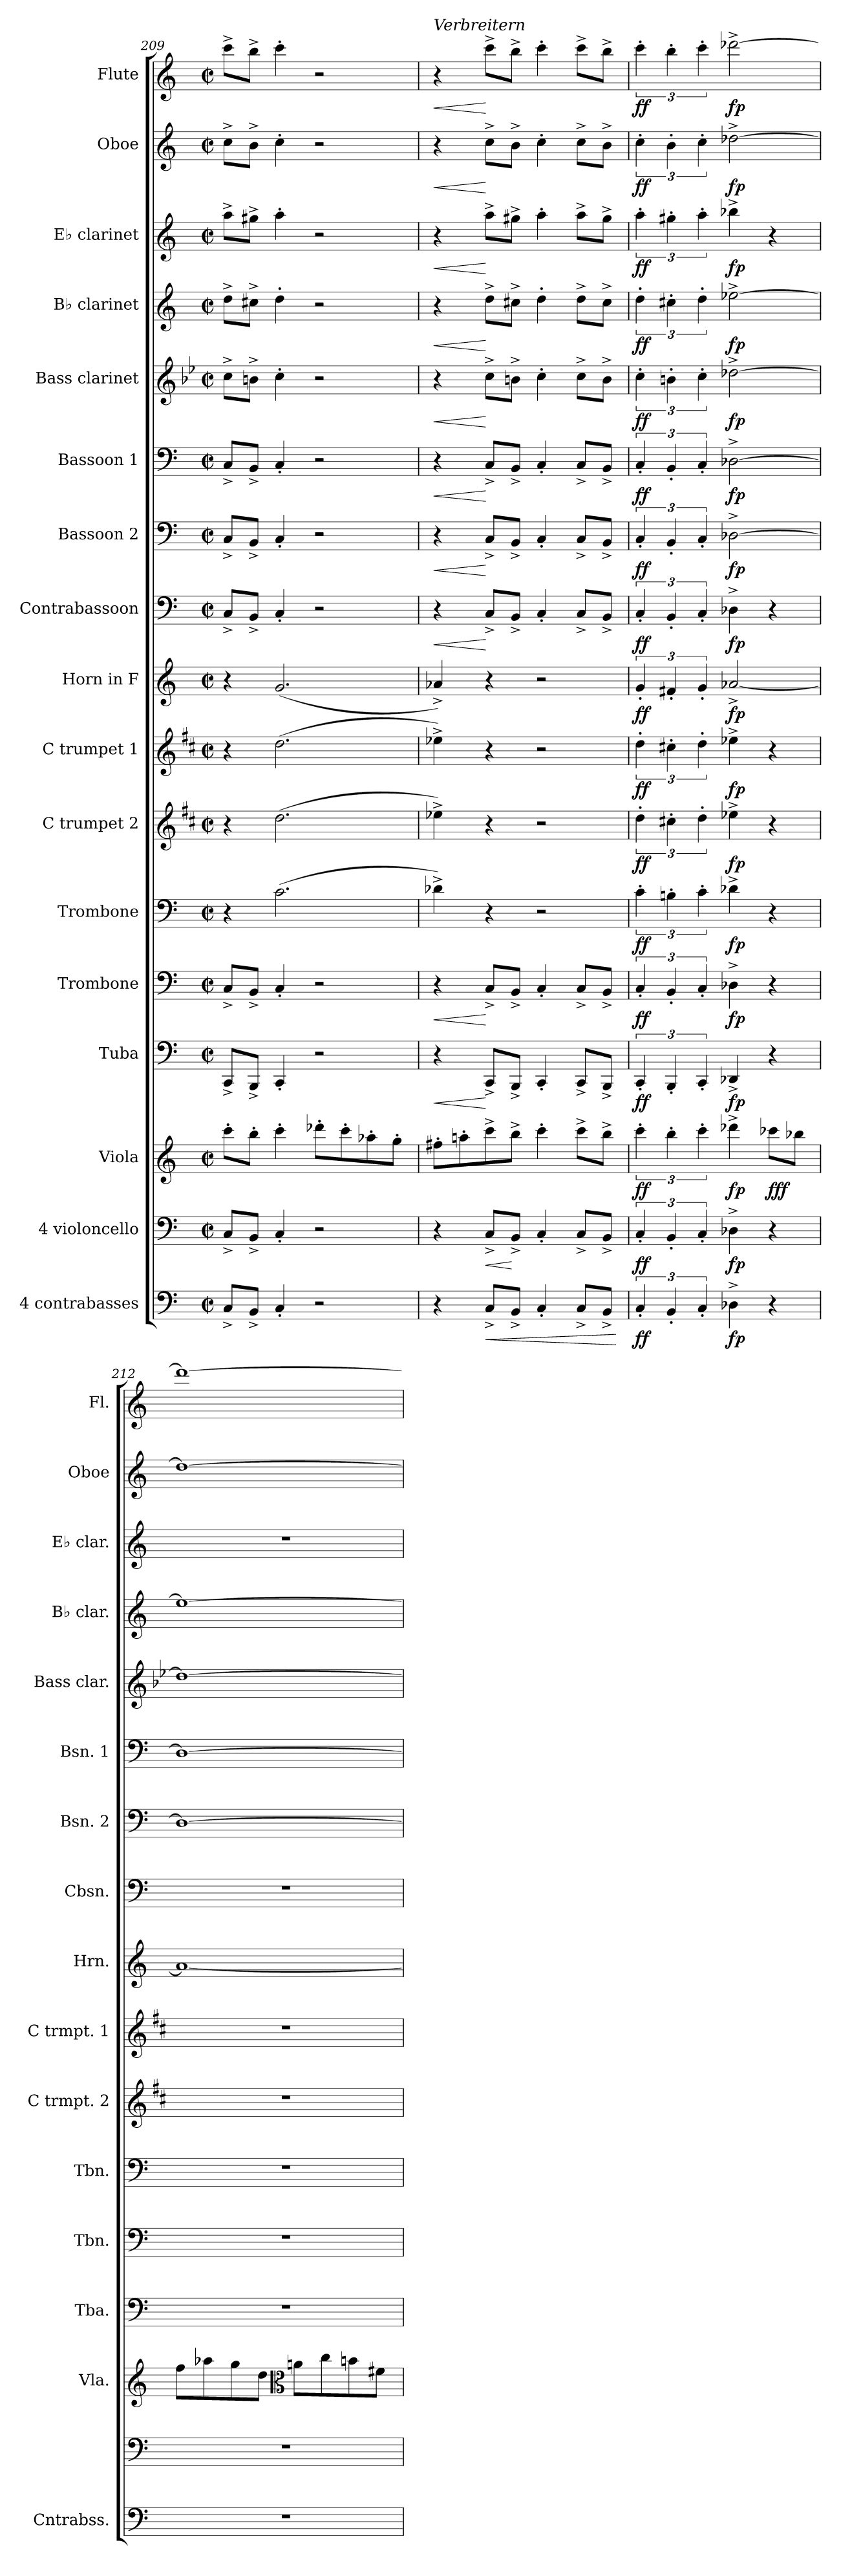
**kern	**dynam	**kern	**dynam	**kern	**dynam	**kern	**dynam	**kern	**dynam	**kern	**dynam	**kern	**dynam	**kern	**dynam	**kern	**dynam	**kern	**dynam	**kern	**dynam	**kern	**dynam	**kern	**dynam	**kern	**dynam	**kern	**dynam	**kern	**dynam	**kern	**dynam
*part17	*part17	*part16	*part16	*part15	*part15	*part14	*part14	*part13	*part13	*part12	*part12	*part11	*part11	*part10	*part10	*part9	*part9	*part8	*part8	*part7	*part7	*part6	*part6	*part5	*part5	*part4	*part4	*part3	*part3	*part2	*part2	*part1	*part1
*staff17	*staff17	*staff16	*staff16	*staff15	*staff15	*staff14	*staff14	*staff13	*staff13	*staff12	*staff12	*staff11	*staff11	*staff10	*staff10	*staff9	*staff9	*staff8	*staff8	*staff7	*staff7	*staff6	*staff6	*staff5	*staff5	*staff4	*staff4	*staff3	*staff3	*staff2	*staff2	*staff1	*staff1
*I"4 contrabasses	*	*I"4 violoncello	*	*I"Viola	*	*I"Tuba	*	*I"Trombone	*	*I"Trombone	*	*I"C trumpet 2	*	*I"C trumpet 1	*	*I"Horn in F	*	*I"Contrabassoon	*	*I"Bassoon 2	*	*I"Bassoon 1	*	*I"Bass clarinet	*	*I"B♭ clarinet	*	*I"E♭ clarinet	*	*I"Oboe	*	*I"Flute	*
*I'Cntrabss.	*	*	*	*I'Vla.	*	*I'Tba.	*	*I'Tbn.	*	*I'Tbn.	*	*I'C trmpt. 2	*	*I'C trmpt. 1	*	*I'Hrn.	*	*I'Cbsn.	*	*I'Bsn. 2	*	*I'Bsn. 1	*	*I'Bass clar.	*	*I'B♭ clar.	*	*I'E♭ clar.	*	*I'Oboe	*	*I'Fl.	*
*clefF4	*	*clefF4	*	*clefG2	*	*clefF4	*	*clefF4	*	*clefF4	*	*clefG2	*	*clefG2	*	*clefG2	*	*clefF4	*	*clefF4	*	*clefF4	*	*clefG2	*	*clefG2	*	*clefG2	*	*clefG2	*	*clefG2	*
*ITrd7c12	*	*	*	*	*	*	*	*	*	*	*	*ITrd1c2	*	*ITrd1c2	*	*ITrd4c7	*	*ITrd7c12	*	*	*	*	*	*ITrd8c14	*	*ITrd1c2	*	*ITrd-2c-3	*	*	*	*	*
*k[]	*	*k[]	*	*k[]	*	*k[]	*	*k[]	*	*k[]	*	*k[]	*	*k[]	*	*k[b-]	*	*k[]	*	*k[]	*	*k[]	*	*k[b-e-]	*	*k[b-e-]	*	*k[b-e-a-]	*	*k[]	*	*k[]	*
*M2/2	*	*M2/2	*	*M2/2	*	*M2/2	*	*M2/2	*	*M2/2	*	*M2/2	*	*M2/2	*	*M2/2	*	*M2/2	*	*M2/2	*	*M2/2	*	*M2/2	*	*M2/2	*	*M2/2	*	*M2/2	*	*M2/2	*
*met(c|)	*	*met(c|)	*	*met(c|)	*	*met(c|)	*	*met(c|)	*	*met(c|)	*	*met(c|)	*	*met(c|)	*	*met(c|)	*	*met(c|)	*	*met(c|)	*	*met(c|)	*	*met(c|)	*	*met(c|)	*	*met(c|)	*	*met(c|)	*	*met(c|)	*
=209	=209	=209	=209	=209	=209	=209	=209	=209	=209	=209	=209	=209	=209	=209	=209	=209	=209	=209	=209	=209	=209	=209	=209	=209	=209	=209	=209	=209	=209	=209	=209	=209	=209
8CC^/L	.	8C^/L	.	8ccc'\L	.	8CC^/L	.	8C^/L	.	4r	.	4r	.	4r	.	4r	.	8CC^/L	.	8C^/L	.	8C^/L	.	8c^\L	.	8cc^\L	.	8ccc^\L	.	8cc^\L	.	8ccc^\L	.
8BBB^/J	.	8BB^/J	.	8bb'\J	.	8BBB^/J	.	8BB^/J	.	.	.	.	.	.	.	.	.	8BBB^/J	.	8BB^/J	.	8BB^/J	.	8Bn^\J	.	8bn^\J	.	8bbn^\J	.	8b^\J	.	8bb^\J	.
4CC'/	.	4C'/	.	4ccc'\	.	4CC'/	.	4C'/	.	(>2.c\	.	(>2.cc\	.	(>2.cc\	.	(<2.c/	.	4CC'/	.	4C'/	.	4C'/	.	4c'\	.	4cc'\	.	4ccc'\	.	4cc'\	.	4ccc'\	.
2r	.	2r	.	8ddd-X'\L	.	2r	.	2r	.	.	.	.	.	.	.	.	.	2r	.	2r	.	2r	.	2r	.	2r	.	2r	.	2r	.	2r	.
.	.	.	.	8ccc'\	.	.	.	.	.	.	.	.	.	.	.	.	.	.	.	.	.	.	.	.	.	.	.	.	.	.	.	.	.
.	.	.	.	8aa-X'\	.	.	.	.	.	.	.	.	.	.	.	.	.	.	.	.	.	.	.	.	.	.	.	.	.	.	.	.	.
.	.	.	.	8gg'\J	.	.	.	.	.	.	.	.	.	.	.	.	.	.	.	.	.	.	.	.	.	.	.	.	.	.	.	.	.
!!LO:PB:g=z
=210	=210	=210	=210	=210	=210	=210	=210	=210	=210	=210	=210	=210	=210	=210	=210	=210	=210	=210	=210	=210	=210	=210	=210	=210	=210	=210	=210	=210	=210	=210	=210	=210	=210
!	!	!	!	!	!	!	!	!	!	!	!	!	!	!	!	!	!	!	!	!	!	!	!	!	!	!	!	!	!	!	!	!LO:TX:i:t=Verbreitern	!
!	!	!	!	!	!	!	!LO:HP:b	!	!LO:HP:b	!	!	!	!	!	!	!	!	!	!LO:HP:b	!	!LO:HP:b	!	!LO:HP:b	!	!LO:HP:b	!	!LO:HP:b	!	!LO:HP:b	!	!LO:HP:b	!	!LO:HP:b
4r	.	4r	.	8ff#X'\L	.	4r	<	4r	<	4d-X^\)	.	4dd-X^\)	.	4dd-X^\)	.	4d-X^/)	.	4r	<	4r	<	4r	<	4r	<	4r	<	4r	<	4r	<	4r	<
.	.	.	.	8aan'\	.	.	.	.	.	.	.	.	.	.	.	.	.	.	.	.	.	.	.	.	.	.	.	.	.	.	.	.	.
*	*	*	*	*	*	*	*	*	*	*	*	*	*	*	*	*	*	*	*	*	*	*	*	*	*	*	*	*	*	*	*	*MM190	*
!	!LO:HP:b	!	!LO:HP:b	!	!	!	!	!	!	!	!	!	!	!	!	!	!	!	!	!	!	!	!	!	!	!	!	!	!	!	!	!	!
8CC^/L	<	8C^/L	<	8ccc^\	.	8CC^/L	[	8C^/L	[	4r	.	4r	.	4r	.	4r	.	8CC^/L	[	8C^/L	[	8C^/L	[	8c^\L	[	8cc^\L	[	8ccc^\L	[	8cc^\L	[	8ccc^\L	[
8BBB^/J	.	8BB^/J	[	8bb^\J	.	8BBB^/J	.	8BB^/J	.	.	.	.	.	.	.	.	.	8BBB^/J	.	8BB^/J	.	8BB^/J	.	8Bn^\J	.	8bn^\J	.	8bbn^\J	.	8b^\J	.	8bb^\J	.
4CC'/	.	4C'/	.	4ccc'\	.	4CC'/	.	4C'/	.	2r	.	2r	.	2r	.	2r	.	4CC'/	.	4C'/	.	4C'/	.	4c'\	.	4cc'\	.	4ccc'\	.	4cc'\	.	4ccc'\	.
8CC^/L	.	8C^/L	.	8ccc^\L	.	8CC^/L	.	8C^/L	.	.	.	.	.	.	.	.	.	8CC^/L	.	8C^/L	.	8C^/L	.	8c^\L	.	8cc^\L	.	8ccc^\L	.	8cc^\L	.	8ccc^\L	.
8BBB^/J	.	8BB^/J	.	8bb^\J	.	8BBB^/J	.	8BB^/J	.	.	.	.	.	.	.	.	.	8BBB^/J	.	8BB^/J	.	8BB^/J	.	8B^\J	.	8b^\J	.	8bb^\J	.	8b^\J	.	8bb^\J	.
.	[	.	.	.	.	.	.	.	.	.	.	.	.	.	.	.	.	.	.	.	.	.	.	.	.	.	.	.	.	.	.	.	.
=211	=211	=211	=211	=211	=211	=211	=211	=211	=211	=211	=211	=211	=211	=211	=211	=211	=211	=211	=211	=211	=211	=211	=211	=211	=211	=211	=211	=211	=211	=211	=211	=211	=211
*	*	*	*	*	*	*	*	*	*	*	*	*	*	*	*	*	*	*	*	*	*	*	*	*	*	*	*	*	*	*	*	*MM150	*
!	!LO:DY:b	!	!LO:DY:b	!	!LO:DY:b	!	!LO:DY:b	!	!LO:DY:b	!	!LO:DY:b	!	!LO:DY:b	!	!LO:DY:b	!	!LO:DY:b	!	!LO:DY:b	!	!LO:DY:b	!	!LO:DY:b	!	!LO:DY:b	!	!LO:DY:b	!	!LO:DY:b	!	!LO:DY:b	!	!LO:DY:b
6CC'/	ff	6C'/	ff	6ccc'\	ff	6CC'/	ff	6C'/	ff	6c'\	ff	6cc'\	ff	6cc'\	ff	6c'/	ff	6CC'/	ff	6C'/	ff	6C'/	ff	6c'\	ff	6cc'\	ff	6ccc'\	ff	6cc'\	ff	6ccc'\	ff
6BBB'/	.	6BB'/	.	6bb'\	.	6BBB'/	.	6BB'/	.	6Bn'\	.	6bn'\	.	6bn'\	.	6Bn'/	.	6BBB'/	.	6BB'/	.	6BB'/	.	6Bn'\	.	6bn'\	.	6bbn'\	.	6b'\	.	6bb'\	.
6CC'/	.	6C'/	.	6ccc'\	.	6CC'/	.	6C'/	.	6c'\	.	6cc'\	.	6cc'\	.	6c'/	.	6CC'/	.	6C'/	.	6C'/	.	6c'\	.	6cc'\	.	6ccc'\	.	6cc'\	.	6ccc'\	.
*	*	*	*	*	*	*	*	*	*	*	*	*	*	*	*	*	*	*	*	*	*	*	*	*	*	*	*	*	*	*	*	*MM135	*
!	!LO:DY:b	!	!LO:DY:b	!	!LO:DY:b	!	!LO:DY:b	!	!LO:DY:b	!	!LO:DY:b	!	!LO:DY:b	!	!LO:DY:b	!	!LO:DY:b	!	!LO:DY:b	!	!LO:DY:b	!	!LO:DY:b	!	!LO:DY:b	!	!LO:DY:b	!	!LO:DY:b	!	!LO:DY:b	!	!LO:DY:b
4DD-X^\	fp	4D-X^\	fp	4ddd-X^\	fp	4DD-X^/	fp	4D-X^\	fp	4d-X^\	fp	4dd-X^\	fp	4dd-X^\	fp	[2d-X^/	fp	4DD-X^\	fp	[2D-X^\	fp	[2D-X^\	fp	[2d-X^\	fp	[2dd-X^\	fp	4ddd-X^\	fp	[2dd-X^\	fp	[2ddd-X^\	fp
!	!	!	!	!	!LO:DY:b	!	!	!	!	!	!	!	!	!	!	!	!	!	!	!	!	!	!	!	!	!	!	!	!	!	!	!	!
4r	.	4r	.	8ccc-X\L	fff	4r	.	4r	.	4r	.	4r	.	4r	.	.	.	4r	.	.	.	.	.	.	.	.	.	4r	.	.	.	.	.
.	.	.	.	8bb-X\J	.	.	.	.	.	.	.	.	.	.	.	.	.	.	.	.	.	.	.	.	.	.	.	.	.	.	.	.	.
=212	=212	=212	=212	=212	=212	=212	=212	=212	=212	=212	=212	=212	=212	=212	=212	=212	=212	=212	=212	=212	=212	=212	=212	=212	=212	=212	=212	=212	=212	=212	=212	=212	=212
1r	.	1r	.	8ff\L	.	1r	.	1r	.	1r	.	1r	.	1r	.	1d-_	.	1r	.	1D-_	.	1D-_	.	1d-_	.	1dd-_	.	1r	.	1dd-_	.	1ddd-_	.
.	.	.	.	8aa-X\	.	.	.	.	.	.	.	.	.	.	.	.	.	.	.	.	.	.	.	.	.	.	.	.	.	.	.	.	.
.	.	.	.	8gg\	.	.	.	.	.	.	.	.	.	.	.	.	.	.	.	.	.	.	.	.	.	.	.	.	.	.	.	.	.
.	.	.	.	8dd\J	.	.	.	.	.	.	.	.	.	.	.	.	.	.	.	.	.	.	.	.	.	.	.	.	.	.	.	.	.
*	*	*	*	*clefC3	*	*	*	*	*	*	*	*	*	*	*	*	*	*	*	*	*	*	*	*	*	*	*	*	*	*	*	*	*
.	.	.	.	8an\L	.	.	.	.	.	.	.	.	.	.	.	.	.	.	.	.	.	.	.	.	.	.	.	.	.	.	.	.	.
.	.	.	.	8cc\	.	.	.	.	.	.	.	.	.	.	.	.	.	.	.	.	.	.	.	.	.	.	.	.	.	.	.	.	.
.	.	.	.	8bn\	.	.	.	.	.	.	.	.	.	.	.	.	.	.	.	.	.	.	.	.	.	.	.	.	.	.	.	.	.
.	.	.	.	8f#X\J	.	.	.	.	.	.	.	.	.	.	.	.	.	.	.	.	.	.	.	.	.	.	.	.	.	.	.	.	.
=	=	=	=	=	=	=	=	=	=	=	=	=	=	=	=	=	=	=	=	=	=	=	=	=	=	=	=	=	=	=	=	=	=
*-	*-	*-	*-	*-	*-	*-	*-	*-	*-	*-	*-	*-	*-	*-	*-	*-	*-	*-	*-	*-	*-	*-	*-	*-	*-	*-	*-	*-	*-	*-	*-	*-	*-
